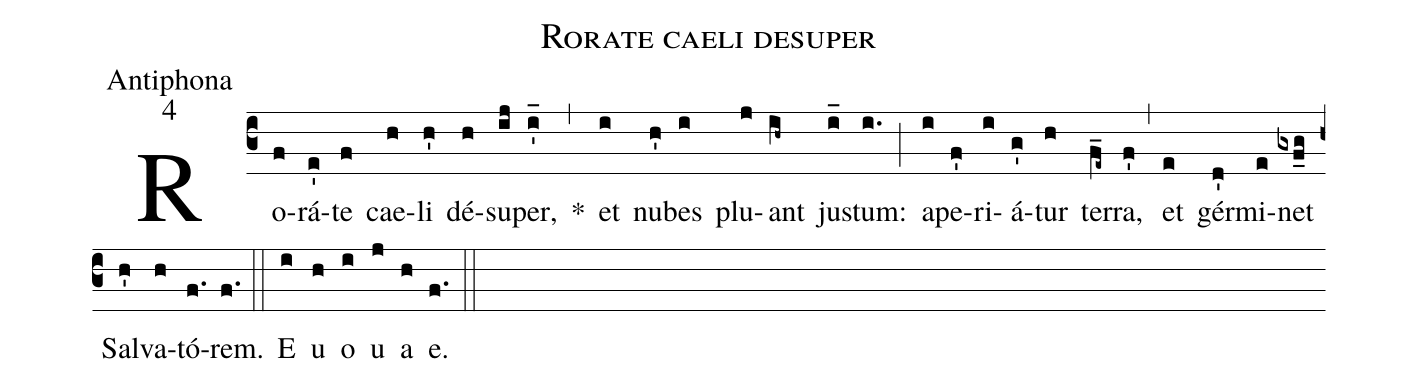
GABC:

name:Rorate caeli desuper;
office-part:Antiphona;
mode:4;
%%
(c3) Ro(f)rá(e')te(f) cae(h)li(h') dé(h)su(ij)per,(i'_) *(,) et(i) nu(h')bes(i) plu(j)ant(ih~) ju(i_)stum:(i.) (;) a(i)pe(f')ri(i)á(g')tur(h) ter(f_e~)ra,(f') (,) et(e) gér(d')mi(e)net(gxf_g) Sal(h')va(h)tó(f.)rem.(f.) (::) <eu>E(i) u(h) o(i) u(j) a(h) e.</eu>(f.) (::)
